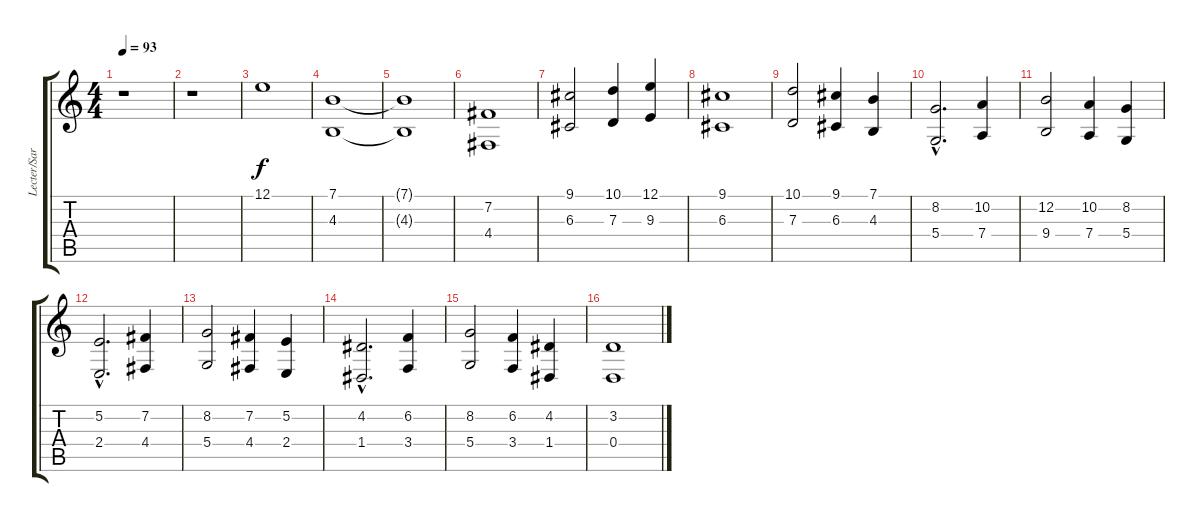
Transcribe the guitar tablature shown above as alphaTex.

\track ("Lecter/Sarah (Keyb/Choir)" "Lecter/Sar") {instrument pad4choir}
\staff {score tabs}
\tuning (E4 B3 G3 D3 A2 D2) {hide}
\ts (4 4)
\tempo 93
\clef g2
\ks c
r.1{dy f} |
r.1 |
12.1.1 |
(7.1 4.3).1 |
(7.1{t} 4.3{t}).1 |
(7.2 4.4).1 |
(9.1 6.3).2 (10.1 7.3).4 (12.1 9.3).4 |
(9.1 6.3).1 |
(10.1 7.3).2 (9.1 6.3).4 (7.1 4.3).4 |
(8.2{hac} 5.4{hac}).2{d} (10.2 7.4).4 |
(12.2 9.4).2 (10.2 7.4).4 (8.2 5.4).4 |
(5.2{hac} 2.4{hac}).2{d} (7.2 4.4).4 |
(8.2 5.4).2 (7.2 4.4).4 (5.2 2.4).4 |
(4.2{hac} 1.4{hac}).2{d} (6.2 3.4).4 |
(8.2 5.4).2 (6.2 3.4).4 (4.2 1.4).4 |
(3.2 0.4).1
